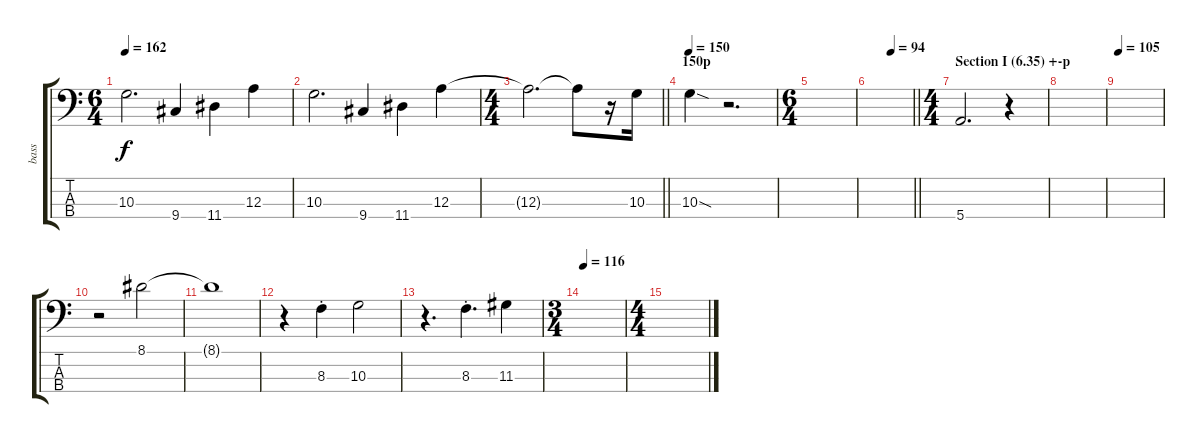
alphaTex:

\track ("bass" "bass") {instrument electricbassfinger}
\staff {score tabs}
\tuning (G2 D2 A1 E1) {hide}
\ts (6 4)
\tempo 162
\clef f4
\ks c
10.3.2{d dy f} 9.4.4 11.4.4 12.3.4 |
10.3.2{d} 9.4.4 11.4.4 12.3.4 |
\ts (4 4)
\barLineRight lightlight
12.3{t}.2{d} 12.3{t}.8 r.16 10.3.16 |
\section ("" "150p")
\tempo 150
10.3{sod}.4 r.2{d} |
\ts (6 4)
|
\tempo (94 0.5)
\barLineRight lightlight
|
\ts (4 4)
\section ("" "Section I (6.35) +-p")
5.4.2{d} r.4 |
|
\tempo 105
|
r.2 8.1.2 |
8.1{t}.1 |
r.4 8.3{st}.4 10.3.2 |
r.4{d} 8.3{st}.4{d} 11.3.4 |
\ts (3 4)
\tempo 116
|
\ts (4 4)
